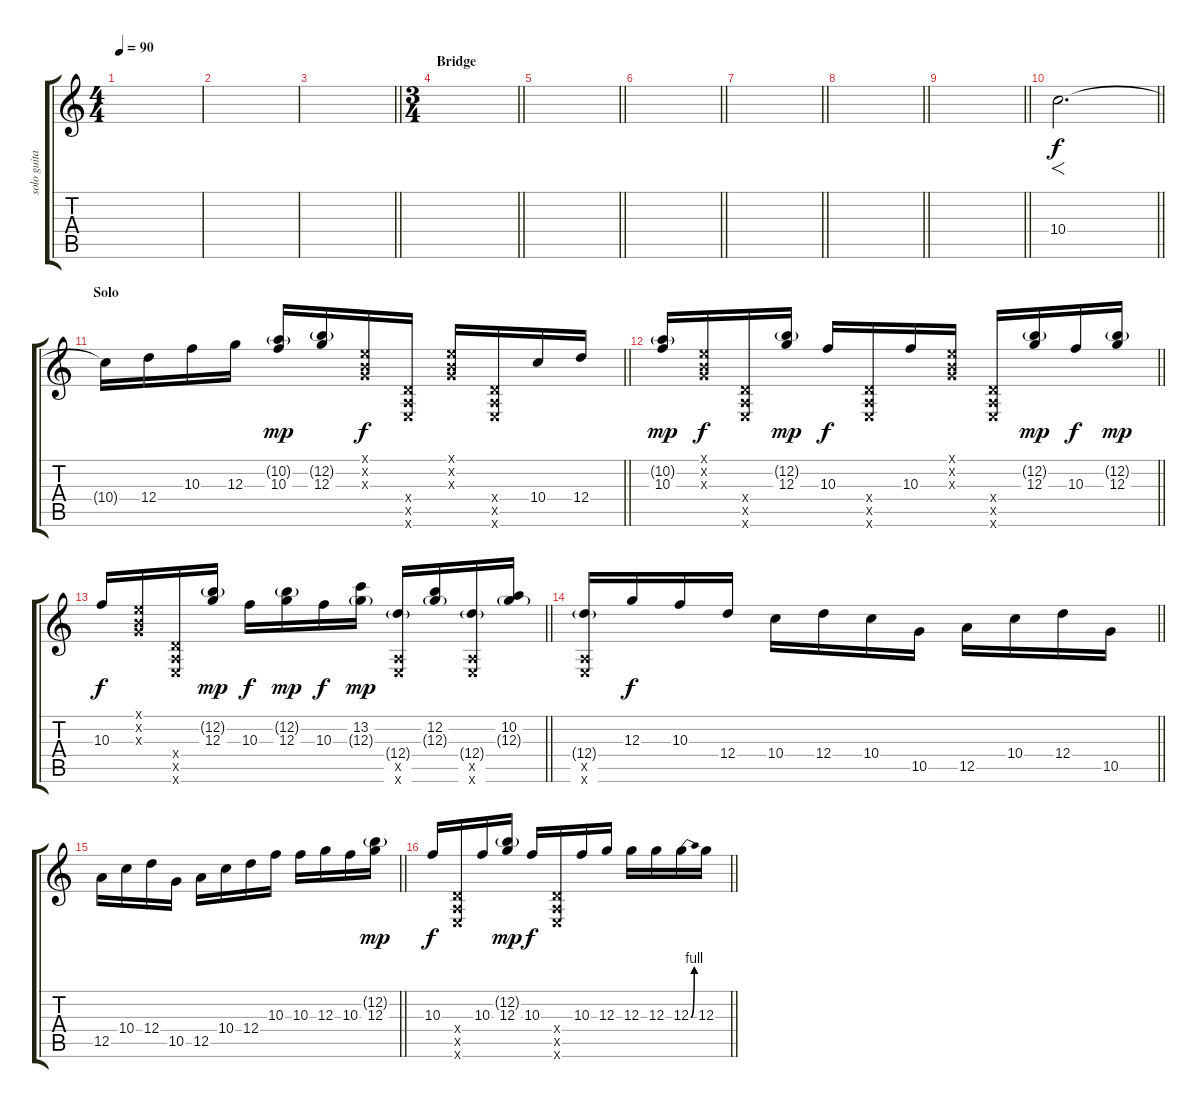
\track ("solo guitar" "solo guita") {instrument overdrivenguitar}
\staff {score tabs}
\tuning (E4 B3 G3 D3 A2 E2) {hide}
\ts (4 4)
\tempo 90
\clef g2
\ks c
|
|
\barLineRight lightlight
|
\ts (3 4)
\section ("" "Bridge")
\barLineRight lightlight
|
\barLineRight lightlight
|
\barLineRight lightlight
|
\barLineRight lightlight
|
\barLineRight lightlight
|
\barLineRight lightlight
|
\barLineRight lightlight
10.4.2{f d} |
\section ("" "Solo")
\barLineRight lightlight
10.4{t}.16{volume 16 instrument distortionguitar} 12.4.16 10.3.16 12.3.16 (10.2{g} 10.3).16{dy mp} (12.2{g} 12.3).16 (0.1{x} 0.2{x} 0.3{x}).16{dy f} (0.4{x} 0.5{x} 0.6{x}).16 (0.1{x} 0.2{x} 0.3{x}).16 (0.4{x} 0.5{x} 0.6{x}).16 10.4.16 12.4.16 |
\barLineRight lightlight
(10.2{g} 10.3).16{dy mp} (0.1{x} 0.2{x} 0.3{x}).16{dy f} (0.4{x} 0.5{x} 0.6{x}).16 (12.2{g} 12.3).16{dy mp} 10.3.16{dy f} (0.4{x} 0.5{x} 0.6{x}).16 10.3.16 (0.1{x} 0.2{x} 0.3{x}).16 (0.4{x} 0.5{x} 0.6{x}).16 (12.2{g} 12.3).16{dy mp} 10.3.16{dy f} (12.2{g} 12.3).16{dy mp} |
\barLineRight lightlight
10.3.16{dy f} (0.1{x} 0.2{x} 0.3{x}).16 (0.4{x} 0.5{x} 0.6{x}).16 (12.2{g} 12.3).16{dy mp} 10.3.16{dy f} (12.2{g} 12.3).16{dy mp} 10.3.16{dy f} (13.2 12.3{g}).16{dy mp} (12.4{g} 0.5{x} 0.6{x}).16 (12.2 12.3{g}).16 (12.4{g} 0.5{x} 0.6{x}).16 (10.2 12.3{g}).16 |
\barLineRight lightlight
(12.4{g} 0.5{x} 0.6{x}).16 12.3.16{dy f} 10.3.16 12.4.16 10.4.16 12.4.16 10.4.16 10.5.16 12.5.16 10.4.16 12.4.16 10.5.16 |
\barLineRight lightlight
12.5.16 10.4.16 12.4.16 10.5.16 12.5.16 10.4.16 12.4.16 10.3.16 10.3.16 12.3.16 10.3.16 (12.2{g} 12.3).16{dy mp} |
\barLineRight lightlight
10.3.16{dy f} (0.4{x} 0.5{x} 0.6{x}).16 10.3.16 (12.2{g} 12.3).16{dy mp} 10.3.16{dy f} (0.4{x} 0.5{x} 0.6{x}).16 10.3.16 12.3.16 12.3.16 12.3.16 12.3{be (bend 0 0 60 4)}.16 12.3.16
